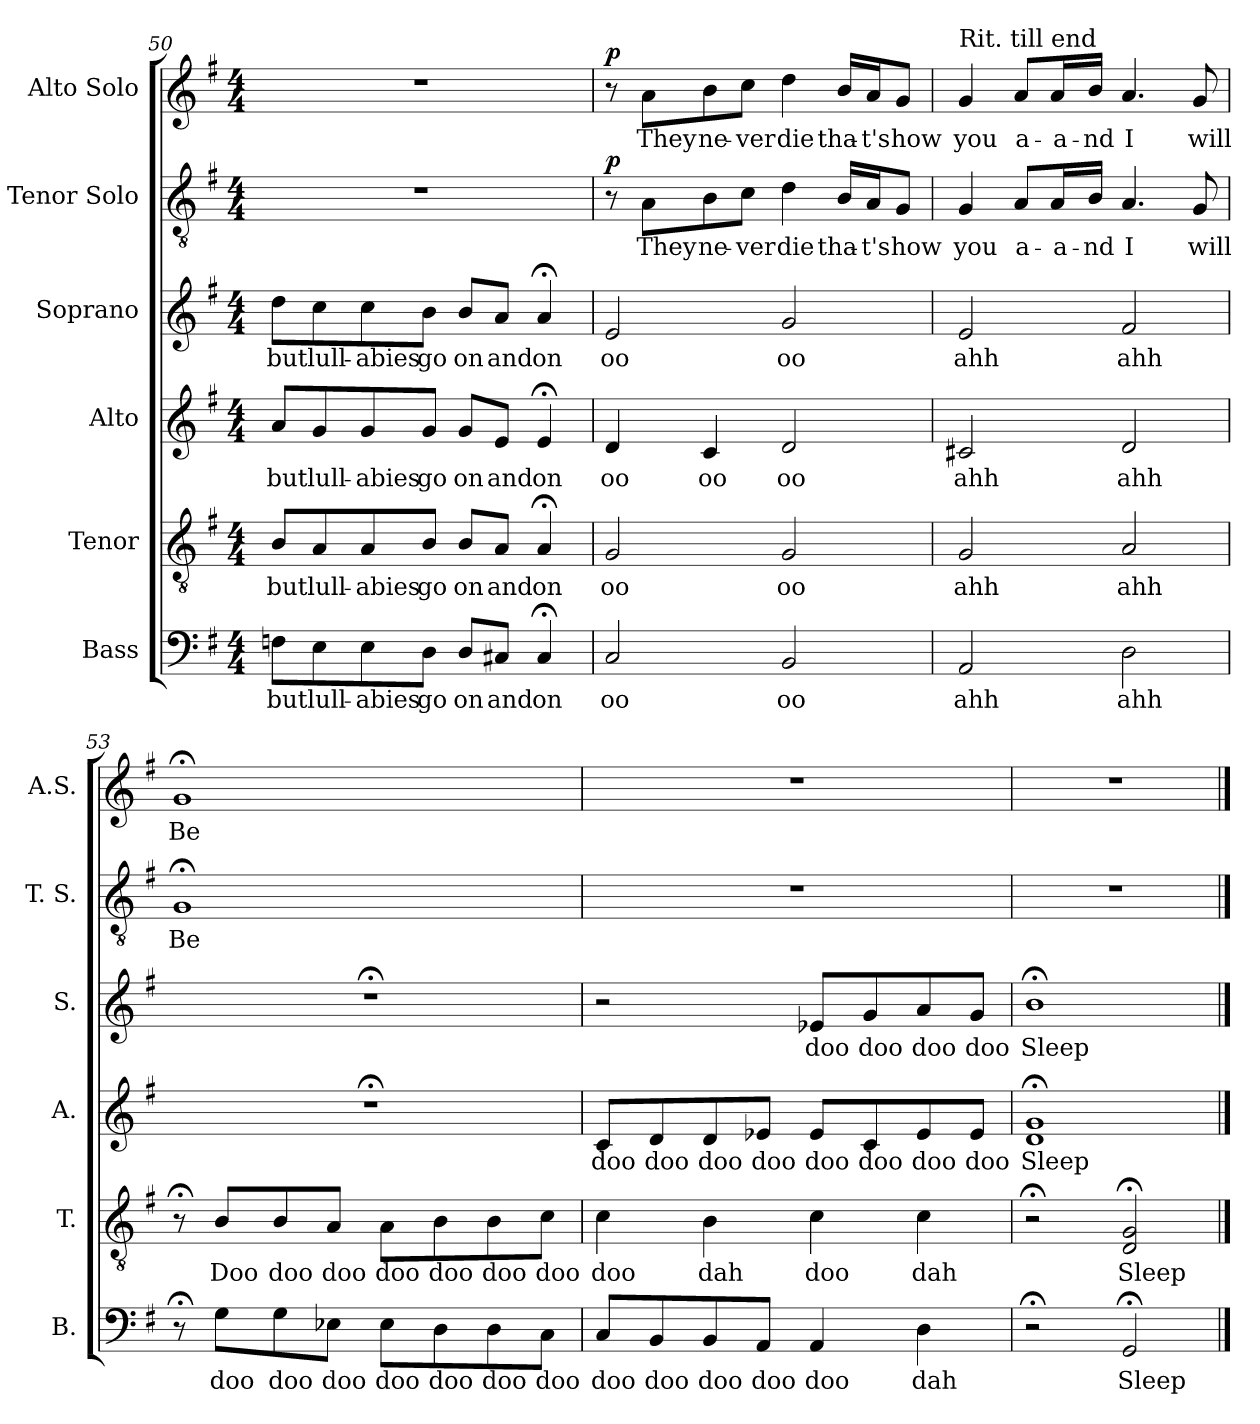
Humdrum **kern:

**kern	**text	**kern	**text	**kern	**text	**kern	**text	**kern	**text	**dynam	**kern	**text	**dynam
*part6	*part6	*part5	*part5	*part4	*part4	*part3	*part3	*part2	*part2	*part2	*part1	*part1	*part1
*staff6	*staff6	*staff5	*staff5	*staff4	*staff4	*staff3	*staff3	*staff2	*staff2	*staff2	*staff1	*staff1	*staff1
*I"Bass	*	*I"Tenor	*	*I"Alto	*	*I"Soprano	*	*I"Tenor Solo	*	*	*I"Alto Solo	*	*
*I'B.	*	*I'T.	*	*I'A.	*	*I'S.	*	*I'T. S.	*	*	*I'A.S.	*	*
*clefF4	*	*clefGv2	*	*clefG2	*	*clefG2	*	*clefGv2	*	*	*clefG2	*	*
*k[f#]	*	*k[f#]	*	*k[f#]	*	*k[f#]	*	*k[f#]	*	*	*k[f#]	*	*
*M4/4	*	*M4/4	*	*M4/4	*	*M4/4	*	*M4/4	*	*	*M4/4	*	*
=50	=50	=50	=50	=50	=50	=50	=50	=50	=50	=50	=50	=50	=50
8Fn\L	but	8B/L	but	8a/L	but	8dd\L	but	1r	.	.	1r	.	.
8E\	lull-	8A/	lull-	8g/	lull-	8cc\	lull-	.	.	.	.	.	.
8E\	-abies	8A/	-abies	8g/	-abies	8cc\	-abies	.	.	.	.	.	.
8D\J	go	8B/J	go	8g/J	go	8b\J	go	.	.	.	.	.	.
8D/L	on	8B/L	on	8g/L	on	8b/L	on	.	.	.	.	.	.
8C#X/J	and	8A/J	and	8e/J	and	8a/J	and	.	.	.	.	.	.
4C#;</	on	4A;</	on	4e;</	on	4a;</	on	.	.	.	.	.	.
!!LO:PB:g=z
=51	=51	=51	=51	=51	=51	=51	=51	=51	=51	=51	=51	=51	=51
!	!	!	!	!	!	!	!	!	!	!LO:DY:b	!	!	!LO:DY:b
2C/	oo	2G/	oo	4d/	oo	2e/	oo	8r	.	p	8r	.	p
.	.	.	.	.	.	.	.	8A\L	They	.	8a\L	They	.
.	.	.	.	4c/	oo	.	.	8B\	ne-	.	8b\	ne-	.
.	.	.	.	.	.	.	.	8c\J	-ver	.	8cc\J	-ver	.
2BB/	oo	2G/	oo	2d/	oo	2g/	oo	4d\	die	.	4dd\	die	.
.	.	.	.	.	.	.	.	16B/LL	tha-	.	16b/LL	tha-	.
.	.	.	.	.	.	.	.	16A/J	-t's	.	16a/J	-t's	.
.	.	.	.	.	.	.	.	8G/J	how	.	8g/J	how	.
=52	=52	=52	=52	=52	=52	=52	=52	=52	=52	=52	=52	=52	=52
*	*	*	*	*	*	*	*	*	*	*	*MM76	*	*
!	!	!	!	!	!	!	!	!	!	!	!LO:TX:a:t=Rit. till end	!	!
2AA/	ahh	2G/	ahh	2c#X/	ahh	2e/	ahh	4G/	you	.	4g/	you	.
.	.	.	.	.	.	.	.	8A/L	a-	.	8a/L	a-	.
*	*	*	*	*	*	*	*	*	*	*	*MM72	*	*
.	.	.	.	.	.	.	.	16A/L	-a-	.	16a/L	-a-	.
.	.	.	.	.	.	.	.	16B/JJ	-nd	.	16b/JJ	-nd	.
*	*	*	*	*	*	*	*	*	*	*	*MM68	*	*
2D\	ahh	2A/	ahh	2d/	ahh	2f#/	ahh	4.A/	I	.	4.a/	I	.
.	.	.	.	.	.	.	.	8G/	will	.	8g/	will	.
=53	=53	=53	=53	=53	=53	=53	=53	=53	=53	=53	=53	=53	=53
8r;<	.	8r;<	.	1r;<	.	1r;<	.	1G;<	Be	.	1g;<	Be	.
8G\L	doo	8B/L	Doo	.	.	.	.	.	.	.	.	.	.
8G\	doo	8B/	doo	.	.	.	.	.	.	.	.	.	.
8E-X\J	doo	8A/J	doo	.	.	.	.	.	.	.	.	.	.
8E-\L	doo	8A\L	doo	.	.	.	.	.	.	.	.	.	.
8D\	doo	8B\	doo	.	.	.	.	.	.	.	.	.	.
8D\	doo	8B\	doo	.	.	.	.	.	.	.	.	.	.
8C\J	doo	8c\J	doo	.	.	.	.	.	.	.	.	.	.
!!LO:PB:g=z
=54	=54	=54	=54	=54	=54	=54	=54	=54	=54	=54	=54	=54	=54
8C/L	doo	4c\	doo	8c/L	doo	2r	.	1r	.	.	1r	.	.
8BB/	doo	.	.	8d/	doo	.	.	.	.	.	.	.	.
8BB/	doo	4B\	dah	8d/	doo	.	.	.	.	.	.	.	.
8AA/J	doo	.	.	8e-X/J	doo	.	.	.	.	.	.	.	.
4AA/	doo	4c\	doo	8e-/L	doo	8e-X/L	doo	.	.	.	.	.	.
.	.	.	.	8c/	doo	8g/	doo	.	.	.	.	.	.
4D\	dah	4c\	dah	8e-/	doo	8a/	doo	.	.	.	.	.	.
.	.	.	.	8e-/J	doo	8g/J	doo	.	.	.	.	.	.
=55	=55	=55	=55	=55	=55	=55	=55	=55	=55	=55	=55	=55	=55
2r;<	.	2r;<	.	1d;< 1g;<	Sleep	1b;<	Sleep	1r	.	.	1r	.	.
2GG;</	Sleep	2D/;< 2G/;<	Sleep	.	.	.	.	.	.	.	.	.	.
==	==	==	==	==	==	==	==	==	==	==	==	==	==
*-	*-	*-	*-	*-	*-	*-	*-	*-	*-	*-	*-	*-	*-
